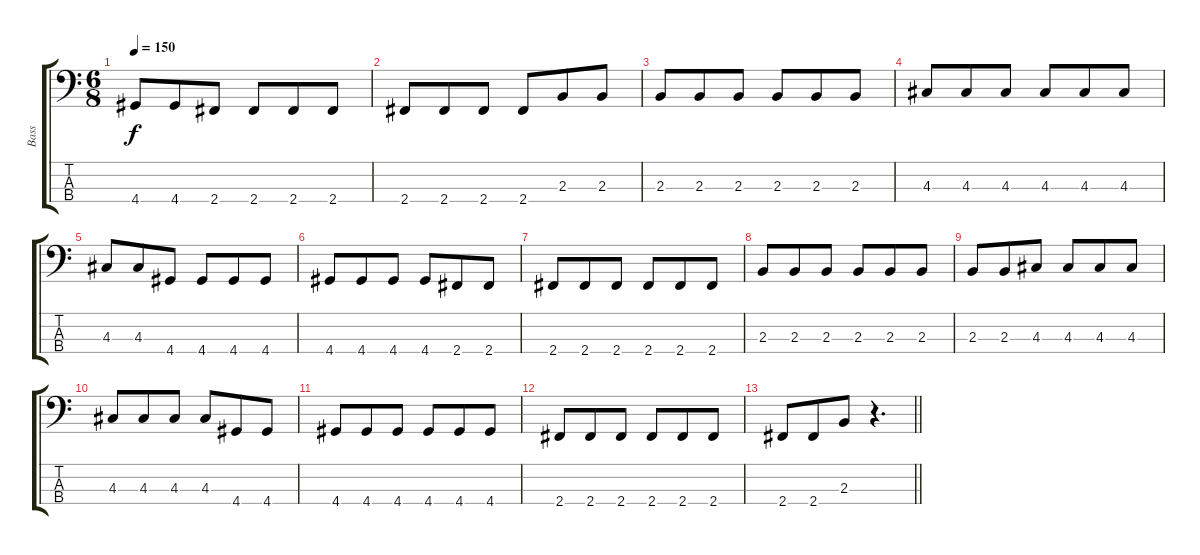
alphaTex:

\track ("Bass" "Bass") {instrument electricbassfinger}
\staff {score tabs}
\tuning (G2 D2 A1 E1) {hide}
\ts (6 8)
\tempo 150
\clef f4
\ks c
4.4.8{dy f} 4.4.8 2.4.8 2.4.8 2.4.8 2.4.8 |
2.4.8 2.4.8 2.4.8 2.4.8 2.3.8 2.3.8 |
2.3.8 2.3.8 2.3.8 2.3.8 2.3.8 2.3.8 |
4.3.8 4.3.8 4.3.8 4.3.8 4.3.8 4.3.8 |
4.3.8 4.3.8 4.4.8 4.4.8 4.4.8 4.4.8 |
4.4.8 4.4.8 4.4.8 4.4.8 2.4.8 2.4.8 |
2.4.8 2.4.8 2.4.8 2.4.8 2.4.8 2.4.8 |
2.3.8 2.3.8 2.3.8 2.3.8 2.3.8 2.3.8 |
2.3.8 2.3.8 4.3.8 4.3.8 4.3.8 4.3.8 |
4.3.8 4.3.8 4.3.8 4.3.8 4.4.8 4.4.8 |
4.4.8 4.4.8 4.4.8 4.4.8 4.4.8 4.4.8 |
2.4.8 2.4.8 2.4.8 2.4.8 2.4.8 2.4.8 |
\barLineRight lightlight
2.4.8 2.4.8 2.3.8 r.4{d}
